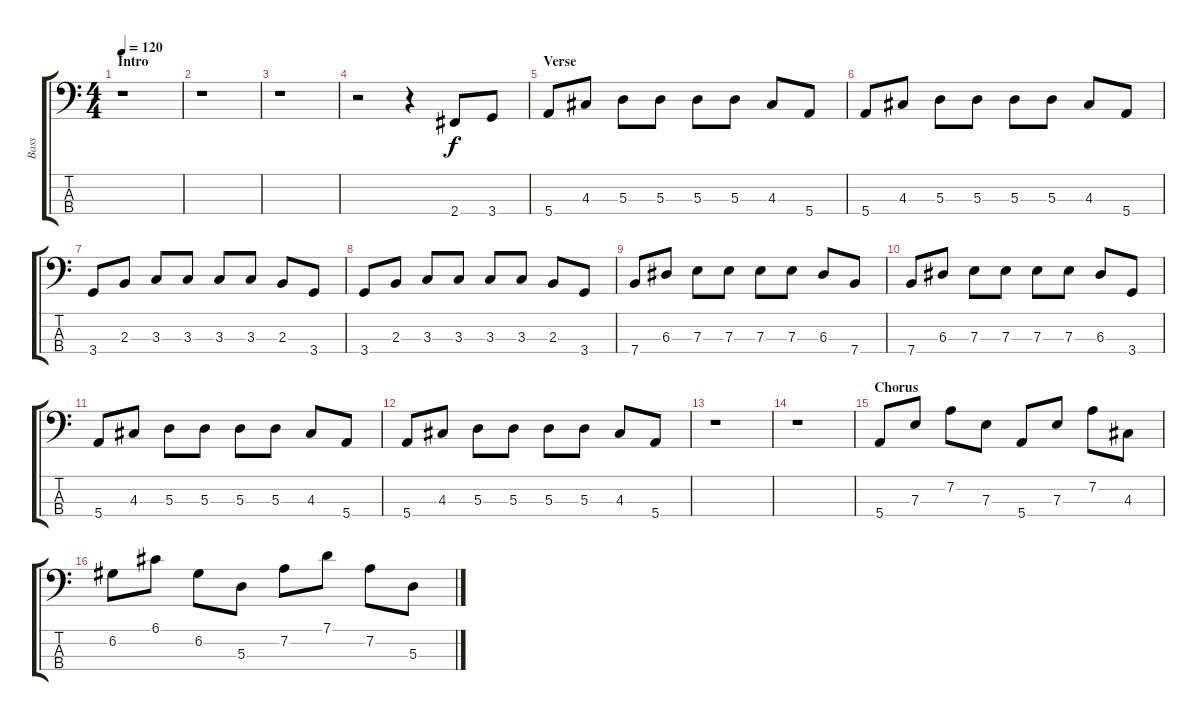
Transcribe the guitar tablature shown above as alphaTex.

\track ("Bass" "Bass") {instrument electricbassfinger}
\staff {score tabs}
\tuning (G2 D2 A1 E1) {hide}
\ts (4 4)
\section ("" "Intro")
\tempo 120
\clef f4
\ks c
r.1{dy f instrument electricbassfinger} |
r.1 |
r.1 |
r.2 r.4 2.4.8 3.4.8 |
\section ("" "Verse")
5.4.8 4.3.8 5.3.8 5.3.8 5.3.8 5.3.8 4.3.8 5.4.8 |
5.4.8 4.3.8 5.3.8 5.3.8 5.3.8 5.3.8 4.3.8 5.4.8 |
3.4.8 2.3.8 3.3.8 3.3.8 3.3.8 3.3.8 2.3.8 3.4.8 |
3.4.8 2.3.8 3.3.8 3.3.8 3.3.8 3.3.8 2.3.8 3.4.8 |
7.4.8 6.3.8 7.3.8 7.3.8 7.3.8 7.3.8 6.3.8 7.4.8 |
7.4.8 6.3.8 7.3.8 7.3.8 7.3.8 7.3.8 6.3.8 3.4.8 |
5.4.8 4.3.8 5.3.8 5.3.8 5.3.8 5.3.8 4.3.8 5.4.8 |
5.4.8 4.3.8 5.3.8 5.3.8 5.3.8 5.3.8 4.3.8 5.4.8 |
r.1 |
r.1 |
\section ("" "Chorus")
5.4.8 7.3.8 7.2.8 7.3.8 5.4.8 7.3.8 7.2.8 4.3.8 |
6.2.8 6.1.8 6.2.8 5.3.8 7.2.8 7.1.8 7.2.8 5.3.8
